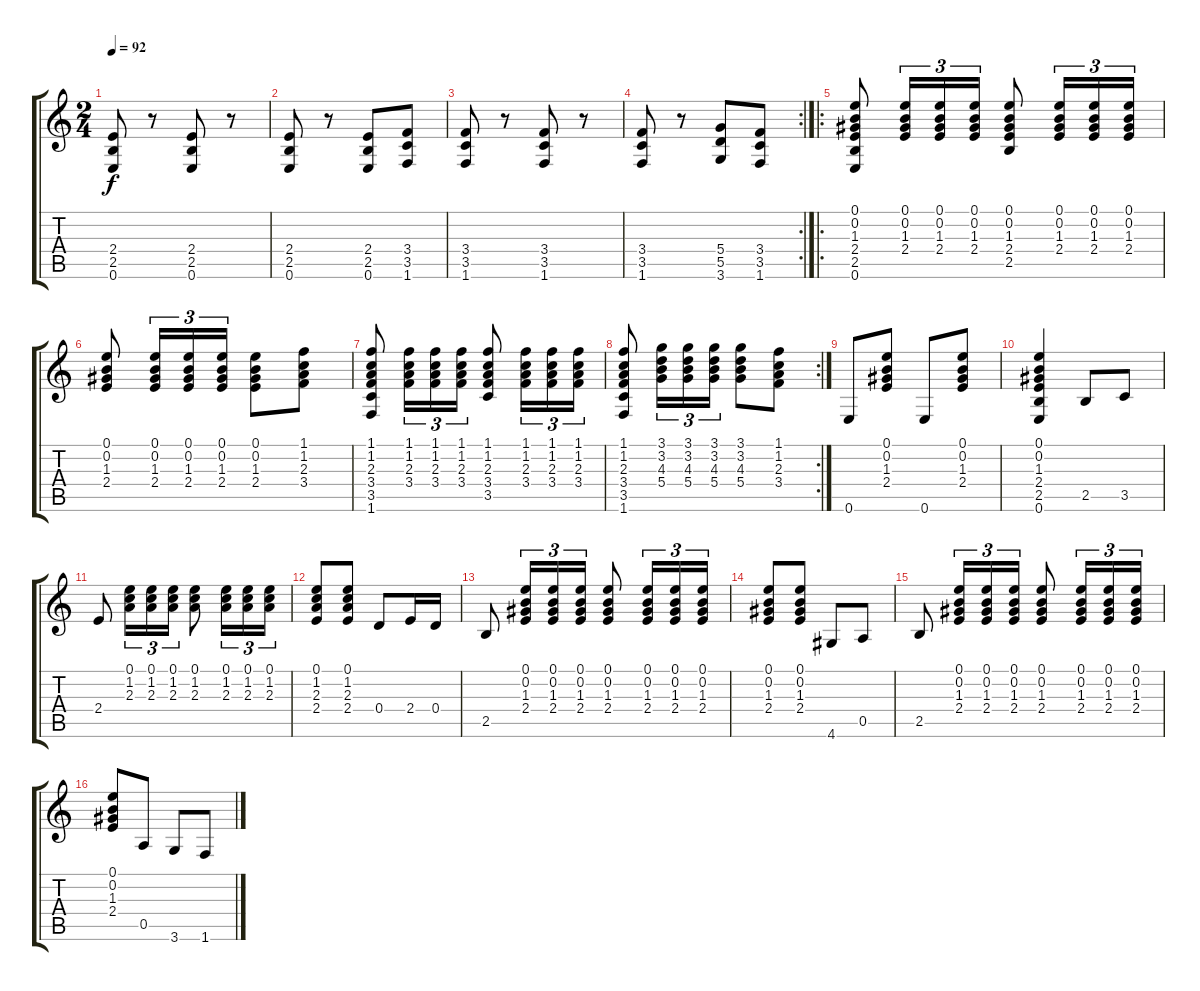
\track "" {instrument acousticguitarnylon}
\staff {score tabs}
\tuning (E4 B3 G3 D3 A2 E2) {hide}
\ts (2 4)
\tempo 92
\clef g2
\ks c
(2.4 2.5 0.6).8{dy f instrument acousticguitarnylon} r.8 (2.4 2.5 0.6).8 r.8 |
(2.4 2.5 0.6).8 r.8 (2.4 2.5 0.6).8 (3.4 3.5 1.6).8 |
(3.4 3.5 1.6).8 r.8 (3.4 3.5 1.6).8 r.8 |
\rc 2
(3.4 3.5 1.6).8 r.8 (5.4 5.5 3.6).8 (3.4 3.5 1.6).8 |
\ro
(0.1 0.2 1.3 2.4 2.5 0.6).8 (0.1 0.2 1.3 2.4).16{tu (3 2)} (0.1 0.2 1.3 2.4).16{tu (3 2)} (0.1 0.2 1.3 2.4).16{tu (3 2)} (0.1 0.2 1.3 2.4 2.5).8 (0.1 0.2 1.3 2.4).16{tu (3 2)} (0.1 0.2 1.3 2.4).16{tu (3 2)} (0.1 0.2 1.3 2.4).16{tu (3 2)} |
(0.1 0.2 1.3 2.4).8 (0.1 0.2 1.3 2.4).16{tu (3 2)} (0.1 0.2 1.3 2.4).16{tu (3 2)} (0.1 0.2 1.3 2.4).16{tu (3 2)} (0.1 0.2 1.3 2.4).8 (1.1 1.2 2.3 3.4).8 |
(1.1 1.2 2.3 3.4 3.5 1.6).8 (1.1 1.2 2.3 3.4).16{tu (3 2)} (1.1 1.2 2.3 3.4).16{tu (3 2)} (1.1 1.2 2.3 3.4).16{tu (3 2)} (1.1 1.2 2.3 3.4 3.5).8 (1.1 1.2 2.3 3.4).16{tu (3 2)} (1.1 1.2 2.3 3.4).16{tu (3 2)} (1.1 1.2 2.3 3.4).16{tu (3 2)} |
\rc 2
(1.1 1.2 2.3 3.4 3.5 1.6).8 (3.1 3.2 4.3 5.4).16{tu (3 2)} (3.1 3.2 4.3 5.4).16{tu (3 2)} (3.1 3.2 4.3 5.4).16{tu (3 2)} (3.1 3.2 4.3 5.4).8 (1.1 1.2 2.3 3.4).8 |
0.6.8 (0.1 0.2 1.3 2.4).8 0.6.8 (0.1 0.2 1.3 2.4).8 |
(0.1 0.2 1.3 2.4 2.5 0.6).4 2.5.8 3.5.8 |
2.4.8 (0.1 1.2 2.3).16{tu (3 2)} (0.1 1.2 2.3).16{tu (3 2)} (0.1 1.2 2.3).16{tu (3 2)} (0.1 1.2 2.3).8 (0.1 1.2 2.3).16{tu (3 2)} (0.1 1.2 2.3).16{tu (3 2)} (0.1 1.2 2.3).16{tu (3 2)} |
(0.1 1.2 2.3 2.4).8 (0.1 1.2 2.3 2.4).8 0.4.8 2.4.16 0.4.16 |
2.5.8 (0.1 0.2 1.3 2.4).16{tu (3 2)} (0.1 0.2 1.3 2.4).16{tu (3 2)} (0.1 0.2 1.3 2.4).16{tu (3 2)} (0.1 0.2 1.3 2.4).8 (0.1 0.2 1.3 2.4).16{tu (3 2)} (0.1 0.2 1.3 2.4).16{tu (3 2)} (0.1 0.2 1.3 2.4).16{tu (3 2)} |
(0.1 0.2 1.3 2.4).8 (0.1 0.2 1.3 2.4).8 4.6.8 0.5.8 |
2.5.8 (0.1 0.2 1.3 2.4).16{tu (3 2)} (0.1 0.2 1.3 2.4).16{tu (3 2)} (0.1 0.2 1.3 2.4).16{tu (3 2)} (0.1 0.2 1.3 2.4).8 (0.1 0.2 1.3 2.4).16{tu (3 2)} (0.1 0.2 1.3 2.4).16{tu (3 2)} (0.1 0.2 1.3 2.4).16{tu (3 2)} |
(0.1 0.2 1.3 2.4).8 0.5.8 3.6.8 1.6.8
